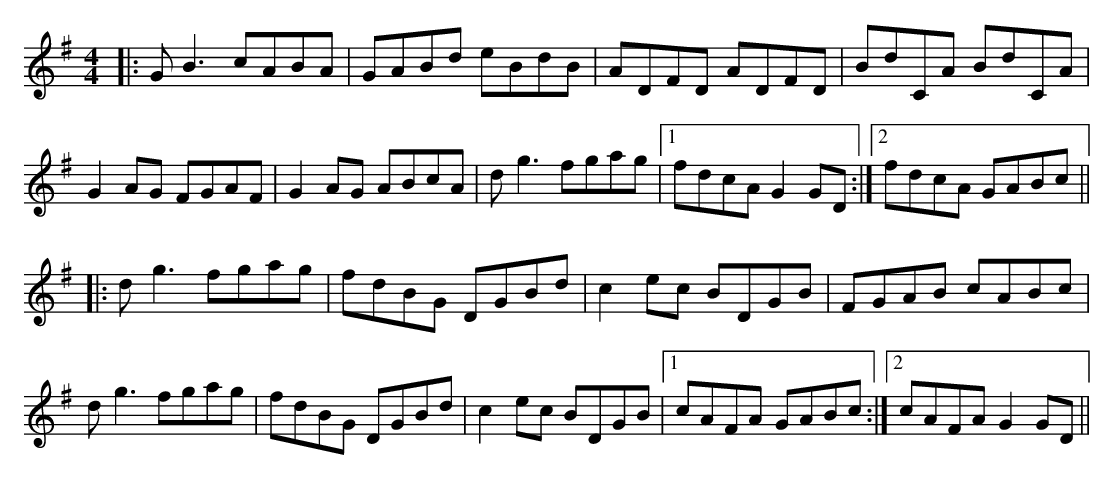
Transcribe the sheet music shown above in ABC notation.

X:1
M:4/4
K:G
|:GB3 cABA|GABd eBdB|ADFD ADFD|BdCA BdCA|
G2AG FGAF|G2AG ABcA|dg3 fgag|1 fdcA G2GD:|2 fdcA GABc||
|:dg3 fgag|fdBG DGBd|c2ec BDGB|FGAB cABc|
dg3 fgag|fdBG DGBd|c2ec BDGB|1 cAFA GABc:|2 cAFA G2GD||
